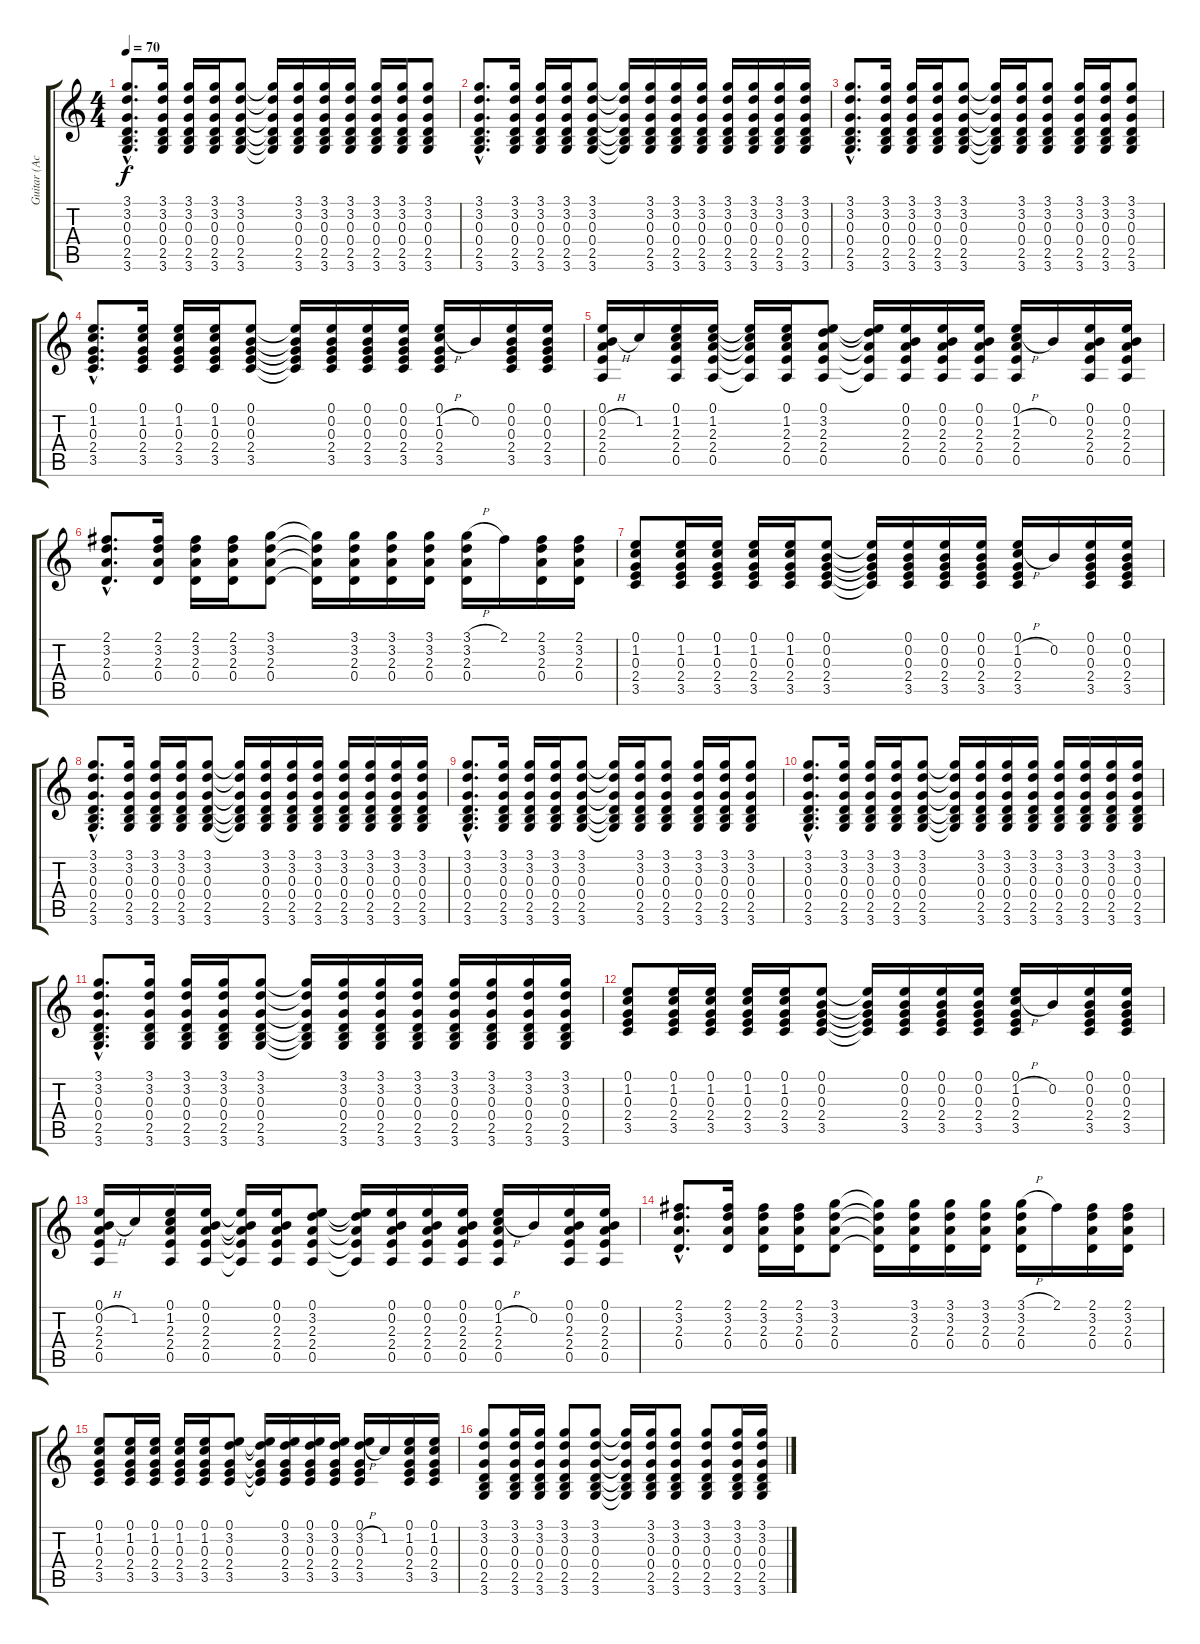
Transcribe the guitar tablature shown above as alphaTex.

\track ("Guitar (Acou.)" "Guitar (Ac") {instrument acousticguitarnylon}
\staff {score tabs}
\tuning (E4 B3 G3 D3 A2 E2) {hide}
\ts (4 4)
\tempo 70
\clef g2
\ks c
(3.1{hac} 3.2{hac} 0.3{hac} 0.4{hac} 2.5{hac} 3.6{hac}).8{d dy f} (3.1 3.2 0.3 0.4 2.5 3.6).16 (3.1 3.2 0.3 0.4 2.5 3.6).16 (3.1 3.2 0.3 0.4 2.5 3.6).16 (3.1 3.2 0.3 0.4 2.5 3.6).8 (3.1{t} 3.2{t} 0.3{t} 0.4{t} 2.5{t} 3.6{t}).16 (3.1 3.2 0.3 0.4 2.5 3.6).16 (3.1 3.2 0.3 0.4 2.5 3.6).16 (3.1 3.2 0.3 0.4 2.5 3.6).16 (3.1 3.2 0.3 0.4 2.5 3.6).16 (3.1 3.2 0.3 0.4 2.5 3.6).16 (3.1 3.2 0.3 0.4 2.5 3.6).8 |
(3.1{hac} 3.2{hac} 0.3{hac} 0.4{hac} 2.5{hac} 3.6{hac}).8{d} (3.1 3.2 0.3 0.4 2.5 3.6).16 (3.1 3.2 0.3 0.4 2.5 3.6).16 (3.1 3.2 0.3 0.4 2.5 3.6).16 (3.1 3.2 0.3 0.4 2.5 3.6).8 (3.1{t} 3.2{t} 0.3{t} 0.4{t} 2.5{t} 3.6{t}).16 (3.1 3.2 0.3 0.4 2.5 3.6).16 (3.1 3.2 0.3 0.4 2.5 3.6).16 (3.1 3.2 0.3 0.4 2.5 3.6).16 (3.1 3.2 0.3 0.4 2.5 3.6).16 (3.1 3.2 0.3 0.4 2.5 3.6).16 (3.1 3.2 0.3 0.4 2.5 3.6).16 (3.1 3.2 0.3 0.4 2.5 3.6).16 |
(3.1{hac} 3.2{hac} 0.3{hac} 0.4{hac} 2.5{hac} 3.6{hac}).8{d} (3.1 3.2 0.3 0.4 2.5 3.6).16 (3.1 3.2 0.3 0.4 2.5 3.6).16 (3.1 3.2 0.3 0.4 2.5 3.6).16 (3.1 3.2 0.3 0.4 2.5 3.6).8 (3.1{t} 3.2{t} 0.3{t} 0.4{t} 2.5{t} 3.6{t}).16 (3.1 3.2 0.3 0.4 2.5 3.6).16 (3.1 3.2 0.3 0.4 2.5 3.6).8 (3.1 3.2 0.3 0.4 2.5 3.6).16 (3.1 3.2 0.3 0.4 2.5 3.6).16 (3.1 3.2 0.3 0.4 2.5 3.6).8 |
(0.1{hac} 1.2{hac} 0.3{hac} 2.4{hac} 3.5{hac}).8{d} (0.1 1.2 0.3 2.4 3.5).16 (0.1 1.2 0.3 2.4 3.5).16 (0.1 1.2 0.3 2.4 3.5).16 (0.1 0.2 0.3 2.4 3.5).8 (0.1{t} 0.2{t} 0.3{t} 2.4{t} 3.5{t}).16 (0.1 0.2 0.3 2.4 3.5).16 (0.1 0.2 0.3 2.4 3.5).16 (0.1 0.2 0.3 2.4 3.5).16 (0.1 1.2{h} 0.3 2.4 3.5).16 0.2.16 (0.1 0.2 0.3 2.4 3.5).16 (0.1 0.2 0.3 2.4 3.5).16 |
(0.1 0.2{h} 2.3 2.4 0.5).16 1.2.16 (0.1 1.2 2.3 2.4 0.5).16 (0.1 1.2 2.3 2.4 0.5).16 (0.1{t} 1.2{t} 2.3{t} 2.4{t} 0.5{t}).16 (0.1 1.2 2.3 2.4 0.5).16 (0.1 3.2 2.3 2.4 0.5).8 (0.1{t} 3.2{t} 2.3{t} 2.4{t} 0.5{t}).16 (0.1 0.2 2.3 2.4 0.5).16 (0.1 0.2 2.3 2.4 0.5).16 (0.1 0.2 2.3 2.4 0.5).16 (0.1 1.2{h} 2.3 2.4 0.5).16 0.2.16 (0.1 0.2 2.3 2.4 0.5).16 (0.1 0.2 2.3 2.4 0.5).16 |
(2.1{hac} 3.2{hac} 2.3{hac} 0.4{hac}).8{d} (2.1 3.2 2.3 0.4).16 (2.1 3.2 2.3 0.4).16 (2.1 3.2 2.3 0.4).16 (3.1 3.2 2.3 0.4).8 (3.1{t} 3.2{t} 2.3{t} 0.4{t}).16 (3.1 3.2 2.3 0.4).16 (3.1 3.2 2.3 0.4).16 (3.1 3.2 2.3 0.4).16 (3.1{h} 3.2 2.3 0.4).16 2.1.16 (2.1 3.2 2.3 0.4).16 (2.1 3.2 2.3 0.4).16 |
(0.1 1.2 0.3 2.4 3.5).8 (0.1 1.2 0.3 2.4 3.5).16 (0.1 1.2 0.3 2.4 3.5).16 (0.1 1.2 0.3 2.4 3.5).16 (0.1 1.2 0.3 2.4 3.5).16 (0.1 0.2 0.3 2.4 3.5).8 (0.1{t} 0.2{t} 0.3{t} 2.4{t} 3.5{t}).16 (0.1 0.2 0.3 2.4 3.5).16 (0.1 0.2 0.3 2.4 3.5).16 (0.1 0.2 0.3 2.4 3.5).16 (0.1 1.2{h} 0.3 2.4 3.5).16 0.2.16 (0.1 0.2 0.3 2.4 3.5).16 (0.1 0.2 0.3 2.4 3.5).16 |
(3.1{hac} 3.2{hac} 0.3{hac} 0.4{hac} 2.5{hac} 3.6{hac}).8{d} (3.1 3.2 0.3 0.4 2.5 3.6).16 (3.1 3.2 0.3 0.4 2.5 3.6).16 (3.1 3.2 0.3 0.4 2.5 3.6).16 (3.1 3.2 0.3 0.4 2.5 3.6).8 (3.1{t} 3.2{t} 0.3{t} 0.4{t} 2.5{t} 3.6{t}).16 (3.1 3.2 0.3 0.4 2.5 3.6).16 (3.1 3.2 0.3 0.4 2.5 3.6).16 (3.1 3.2 0.3 0.4 2.5 3.6).16 (3.1 3.2 0.3 0.4 2.5 3.6).16 (3.1 3.2 0.3 0.4 2.5 3.6).16 (3.1 3.2 0.3 0.4 2.5 3.6).16 (3.1 3.2 0.3 0.4 2.5 3.6).16 |
(3.1{hac} 3.2{hac} 0.3{hac} 0.4{hac} 2.5{hac} 3.6{hac}).8{d} (3.1 3.2 0.3 0.4 2.5 3.6).16 (3.1 3.2 0.3 0.4 2.5 3.6).16 (3.1 3.2 0.3 0.4 2.5 3.6).16 (3.1 3.2 0.3 0.4 2.5 3.6).8 (3.1{t} 3.2{t} 0.3{t} 0.4{t} 2.5{t} 3.6{t}).16 (3.1 3.2 0.3 0.4 2.5 3.6).16 (3.1 3.2 0.3 0.4 2.5 3.6).8 (3.1 3.2 0.3 0.4 2.5 3.6).16 (3.1 3.2 0.3 0.4 2.5 3.6).16 (3.1 3.2 0.3 0.4 2.5 3.6).8 |
(3.1{hac} 3.2{hac} 0.3{hac} 0.4{hac} 2.5{hac} 3.6{hac}).8{d} (3.1 3.2 0.3 0.4 2.5 3.6).16 (3.1 3.2 0.3 0.4 2.5 3.6).16 (3.1 3.2 0.3 0.4 2.5 3.6).16 (3.1 3.2 0.3 0.4 2.5 3.6).8 (3.1{t} 3.2{t} 0.3{t} 0.4{t} 2.5{t} 3.6{t}).16 (3.1 3.2 0.3 0.4 2.5 3.6).16 (3.1 3.2 0.3 0.4 2.5 3.6).16 (3.1 3.2 0.3 0.4 2.5 3.6).16 (3.1 3.2 0.3 0.4 2.5 3.6).16 (3.1 3.2 0.3 0.4 2.5 3.6).16 (3.1 3.2 0.3 0.4 2.5 3.6).16 (3.1 3.2 0.3 0.4 2.5 3.6).16 |
(3.1{hac} 3.2{hac} 0.3{hac} 0.4{hac} 2.5{hac} 3.6{hac}).8{d} (3.1 3.2 0.3 0.4 2.5 3.6).16 (3.1 3.2 0.3 0.4 2.5 3.6).16 (3.1 3.2 0.3 0.4 2.5 3.6).16 (3.1 3.2 0.3 0.4 2.5 3.6).8 (3.1{t} 3.2{t} 0.3{t} 0.4{t} 2.5{t} 3.6{t}).16 (3.1 3.2 0.3 0.4 2.5 3.6).16 (3.1 3.2 0.3 0.4 2.5 3.6).16 (3.1 3.2 0.3 0.4 2.5 3.6).16 (3.1 3.2 0.3 0.4 2.5 3.6).16 (3.1 3.2 0.3 0.4 2.5 3.6).16 (3.1 3.2 0.3 0.4 2.5 3.6).16 (3.1 3.2 0.3 0.4 2.5 3.6).16 |
(0.1 1.2 0.3 2.4 3.5).8 (0.1 1.2 0.3 2.4 3.5).16 (0.1 1.2 0.3 2.4 3.5).16 (0.1 1.2 0.3 2.4 3.5).16 (0.1 1.2 0.3 2.4 3.5).16 (0.1 0.2 0.3 2.4 3.5).8 (0.1{t} 0.2{t} 0.3{t} 2.4{t} 3.5{t}).16 (0.1 0.2 0.3 2.4 3.5).16 (0.1 0.2 0.3 2.4 3.5).16 (0.1 0.2 0.3 2.4 3.5).16 (0.1 1.2{h} 0.3 2.4 3.5).16 0.2.16 (0.1 0.2 0.3 2.4 3.5).16 (0.1 0.2 0.3 2.4 3.5).16 |
(0.1 0.2{h} 2.3 2.4 0.5).16 1.2.16 (0.1 1.2 2.3 2.4 0.5).16 (0.1 0.2 2.3 2.4 0.5).16 (0.1{t} 0.2{t} 2.3{t} 2.4{t} 0.5{t}).16 (0.1 0.2 2.3 2.4 0.5).16 (0.1 3.2 2.3 2.4 0.5).8 (0.1{t} 3.2{t} 2.3{t} 2.4{t} 0.5{t}).16 (0.1 0.2 2.3 2.4 0.5).16 (0.1 0.2 2.3 2.4 0.5).16 (0.1 0.2 2.3 2.4 0.5).16 (0.1 1.2{h} 2.3 2.4 0.5).16 0.2.16 (0.1 0.2 2.3 2.4 0.5).16 (0.1 0.2 2.3 2.4 0.5).16 |
(2.1{hac} 3.2{hac} 2.3{hac} 0.4{hac}).8{d} (2.1 3.2 2.3 0.4).16 (2.1 3.2 2.3 0.4).16 (2.1 3.2 2.3 0.4).16 (3.1 3.2 2.3 0.4).8 (3.1{t} 3.2{t} 2.3{t} 0.4{t}).16 (3.1 3.2 2.3 0.4).16 (3.1 3.2 2.3 0.4).16 (3.1 3.2 2.3 0.4).16 (3.1{h} 3.2 2.3 0.4).16 2.1.16 (2.1 3.2 2.3 0.4).16 (2.1 3.2 2.3 0.4).16 |
(0.1 1.2 0.3 2.4 3.5).8 (0.1 1.2 0.3 2.4 3.5).16 (0.1 1.2 0.3 2.4 3.5).16 (0.1 1.2 0.3 2.4 3.5).16 (0.1 1.2 0.3 2.4 3.5).16 (0.1 3.2 0.3 2.4 3.5).8 (0.1{t} 3.2{t} 0.3{t} 2.4{t} 3.5{t}).16 (0.1 3.2 0.3 2.4 3.5).16 (0.1 3.2 0.3 2.4 3.5).16 (0.1 3.2 0.3 2.4 3.5).16 (0.1 3.2{h} 0.3 2.4 3.5).16 1.2.16 (0.1 1.2 0.3 2.4 3.5).16 (0.1 1.2 0.3 2.4 3.5).16 |
(3.1 3.2 0.3 0.4 2.5 3.6).8 (3.1 3.2 0.3 0.4 2.5 3.6).16 (3.1 3.2 0.3 0.4 2.5 3.6).16 (3.1 3.2 0.3 0.4 2.5 3.6).8 (3.1 3.2 0.3 0.4 2.5 3.6).8 (3.1{t} 3.2{t} 0.3{t} 0.4{t} 2.5{t} 3.6{t}).16 (3.1 3.2 0.3 0.4 2.5 3.6).16 (3.1 3.2 0.3 0.4 2.5 3.6).8 (3.1 3.2 0.3 0.4 2.5 3.6).8 (3.1 3.2 0.3 0.4 2.5 3.6).16 (3.1 3.2 0.3 0.4 2.5 3.6).16
